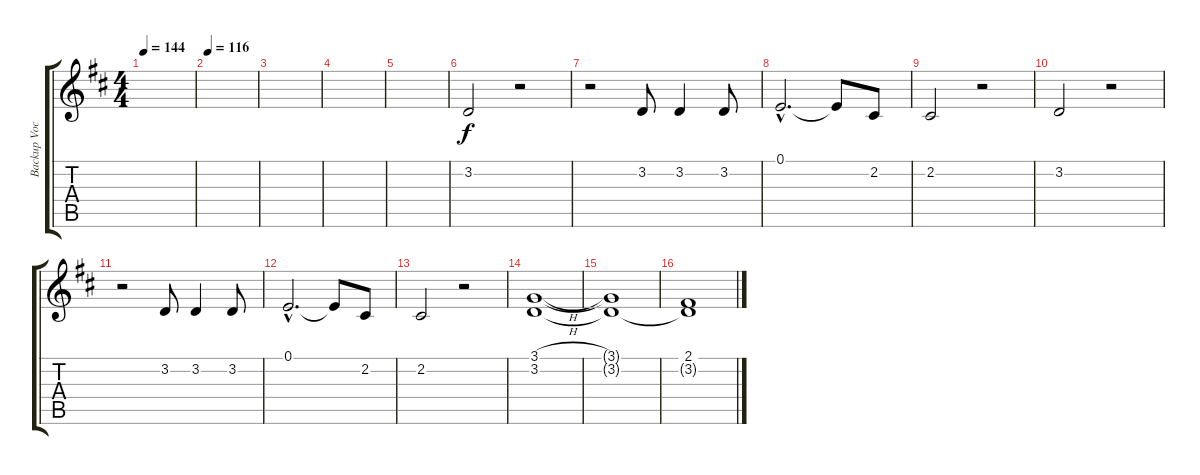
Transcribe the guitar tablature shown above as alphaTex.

\track ("Backup Vocals" "Backup Voc") {instrument altosax}
\staff {score tabs}
\tuning (E4 B3 G3 D3 A2 E2) {hide}
\ts (4 4)
\tempo 144
\clef g2
\ks d
|
\tempo 116
|
|
|
|
3.2.2 r.2 |
r.2 3.2.8 3.2.4 3.2.8 |
0.1{hac}.2{d} 0.1{t}.8 2.2.8 |
2.2.2 r.2 |
3.2.2 r.2 |
r.2 3.2.8 3.2.4 3.2.8 |
0.1{hac}.2{d} 0.1{t}.8 2.2.8 |
2.2.2 r.2 |
(3.1{h} 3.2).1 |
(3.1{t} 3.2{t}).1 |
(2.1 3.2{t}).1
